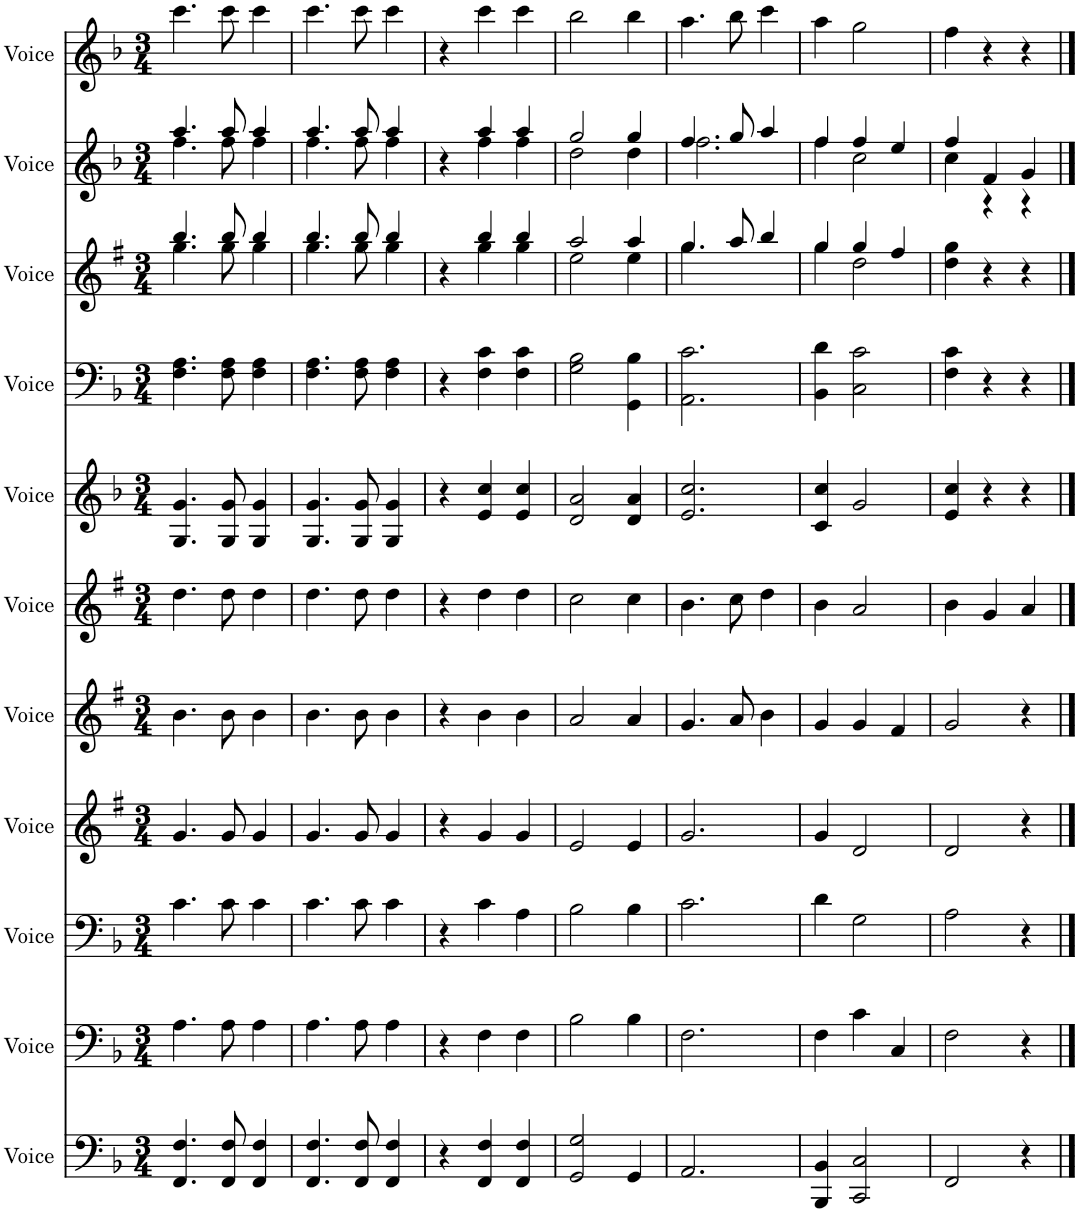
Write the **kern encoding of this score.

**kern	**kern	**kern	**kern	**kern	**kern	**kern	**kern	**kern	**kern	**kern
*part11	*part10	*part9	*part8	*part7	*part6	*part5	*part4	*part3	*part2	*part1
*staff11	*staff10	*staff9	*staff8	*staff7	*staff6	*staff5	*staff4	*staff3	*staff2	*staff1
*I"Voice	*I"Voice	*I"Voice	*I"Voice	*I"Voice	*I"Voice	*I"Voice	*I"Voice	*I"Voice	*I"Voice	*I"Voice
*I'V	*I'V	*I'V	*I'V	*I'V	*I'V	*I'V	*I'V	*I'V	*I'V	*I'V
*clefF4	*clefF4	*clefF4	*clefG2	*clefG2	*clefG2	*clefG2	*clefF4	*clefG2	*clefG2	*clefG2
*k[b-]	*k[b-]	*k[b-]	*k[f#]	*k[f#]	*k[f#]	*k[b-]	*k[b-]	*k[f#]	*k[b-]	*k[b-]
*M3/4	*M3/4	*M3/4	*M3/4	*M3/4	*M3/4	*M3/4	*M3/4	*M3/4	*M3/4	*M3/4
=1	=1	=1	=1	=1	=1	=1	=1	=1	=1	=1
*	*	*	*	*	*	*	*	*^	*^	*
4.FF/ 4.F/	4.A\	4.c\	4.g/	4.b\	4.dd\	4.G/ 4.g/	4.F\ 4.A\	4.bb/	4.gg\	4.aa/	4.ff\	4.ccc\
8FF/ 8F/	8A\	8c\	8g/	8b\	8dd\	8G/ 8g/	8F\ 8A\	8bb/	8gg\	8aa/	8ff\	8ccc\
4FF/ 4F/	4A\	4c\	4g/	4b\	4dd\	4G/ 4g/	4F\ 4A\	4bb/	4gg\	4aa/	4ff\	4ccc\
=2	=2	=2	=2	=2	=2	=2	=2	=2	=2	=2	=2	=2
4.FF/ 4.F/	4.A\	4.c\	4.g/	4.b\	4.dd\	4.G/ 4.g/	4.F\ 4.A\	4.bb/	4.gg\	4.aa/	4.ff\	4.ccc\
8FF/ 8F/	8A\	8c\	8g/	8b\	8dd\	8G/ 8g/	8F\ 8A\	8bb/	8gg\	8aa/	8ff\	8ccc\
4FF/ 4F/	4A\	4c\	4g/	4b\	4dd\	4G/ 4g/	4F\ 4A\	4bb/	4gg\	4aa/	4ff\	4ccc\
=3	=3	=3	=3	=3	=3	=3	=3	=3	=3	=3	=3	=3
4r	4r	4r	4r	4r	4r	4r	4r	4r	4ryy	4r	4ryy	4r
4FF/ 4F/	4F\	4c\	4g/	4b\	4dd\	4e/ 4cc/	4F\ 4c\	4gg\	4bb/	4ff\	4aa/	4ccc\
4FF/ 4F/	4F\	4A\	4g/	4b\	4dd\	4e/ 4cc/	4F\ 4c\	4gg\	4bb/	4ff\	4aa/	4ccc\
=4	=4	=4	=4	=4	=4	=4	=4	=4	=4	=4	=4	=4
2GG/ 2G/	2B-\	2B-\	2e/	2a/	2cc\	2d/ 2a/	2G\ 2B-\	2aa/	2ee\	2gg/	2dd\	2bb-\
4GG/	4B-\	4B-\	4e/	4a/	4cc\	4d/ 4a/	4GG\ 4B-\	4aa/	4ee\	4gg/	4dd\	4bb-\
=5	=5	=5	=5	=5	=5	=5	=5	=5	=5	=5	=5	=5
2.AA/	2.F\	2.c\	2.g/	4.g/	4.b\	2.e/ 2.cc/	2.AA\ 2.c\	4.gg/	4.gg\	4.ff/	2.ff\	4.aa\
.	.	.	.	8a/	8cc\	.	.	8aa/	4.ryy	8gg/	.	8bb-\
.	.	.	.	4b\	4dd\	.	.	4bb/	.	4aa/	.	4ccc\
=6	=6	=6	=6	=6	=6	=6	=6	=6	=6	=6	=6	=6
4BBB-/ 4BB-/	4F\	4d\	4g/	4g/	4b\	4c/ 4cc/	4BB-\ 4d\	4gg/	4gg\	4ff/	4ff\	4aa\
2CC/ 2C/	4c\	2G\	2d/	4g/	2a/	2g/	2C\ 2c\	4gg/	2dd\	4ff/	2cc\	2gg\
.	4C/	.	.	4f#/	.	.	.	4ff#/	.	4ee/	.	.
*	*	*	*	*	*	*	*	*v	*v	*	*	*
=7	=7	=7	=7	=7	=7	=7	=7	=7	=7	=7	=7
2FF/	2F\	2A\	2d/	2g/	4b\	4e/ 4cc/	4F\ 4c\	4dd\ 4gg\	4ff/	4cc\	4ff\
.	.	.	.	.	4g/	4r	4r	4r	4f/	4r	4r
4r	4r	4r	4r	4r	4a/	4r	4r	4r	4g/	4r	4r
*	*	*	*	*	*	*	*	*	*v	*v	*
==	==	==	==	==	==	==	==	==	==	==
*-	*-	*-	*-	*-	*-	*-	*-	*-	*-	*-
